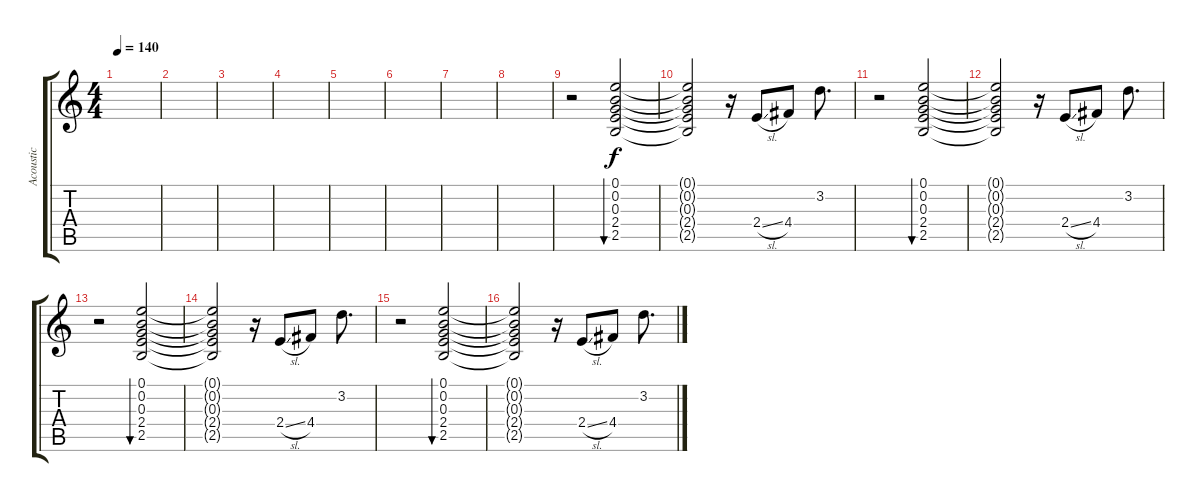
\track ("Acoustic" "Acoustic") {instrument electricguitarclean}
\staff {score tabs}
\tuning (E4 B3 G3 D3 A2 E2) {hide}
\ts (4 4)
\tempo 140
\clef g2
\ks c
|
|
|
|
|
|
|
|
r.2 (0.1 0.2 0.3 2.4 2.5).2{bu 240} |
(0.1{t} 0.2{t} 0.3{t} 2.4{t} 2.5{t}).2 r.16 2.4{sl}.8 4.4.8 3.2.8{d} |
r.2 (0.1 0.2 0.3 2.4 2.5).2{bu 240} |
(0.1{t} 0.2{t} 0.3{t} 2.4{t} 2.5{t}).2 r.16 2.4{sl}.8 4.4.8 3.2.8{d} |
r.2 (0.1 0.2 0.3 2.4 2.5).2{bu 240} |
(0.1{t} 0.2{t} 0.3{t} 2.4{t} 2.5{t}).2 r.16 2.4{sl}.8 4.4.8 3.2.8{d} |
r.2 (0.1 0.2 0.3 2.4 2.5).2{bu 240} |
(0.1{t} 0.2{t} 0.3{t} 2.4{t} 2.5{t}).2 r.16 2.4{sl}.8 4.4.8 3.2.8{d}
